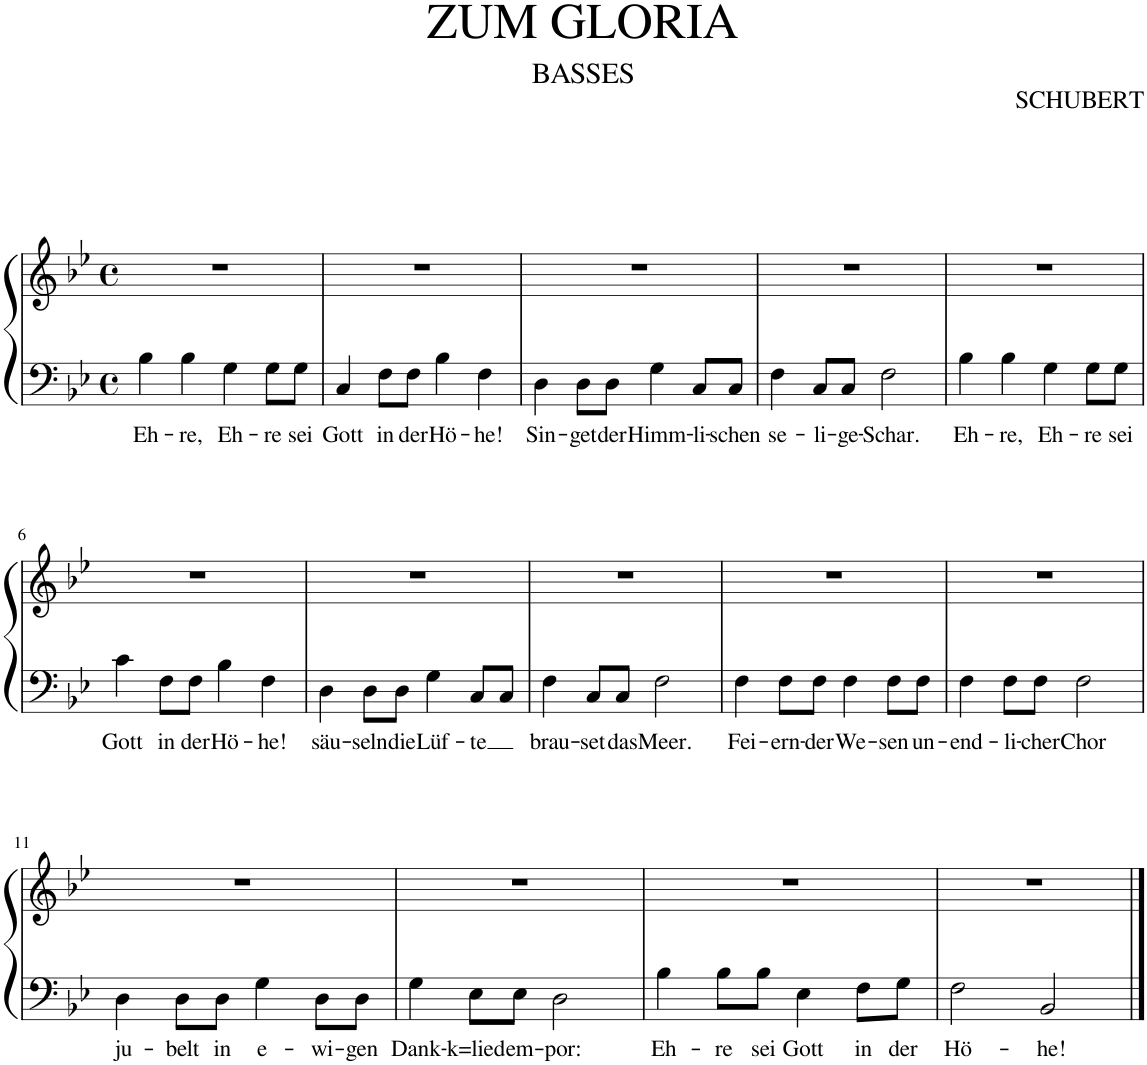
**kern	**text	**kern
*part1	*part1	*part1
*staff2	*staff2	*staff1
*I"Piano	*	*
*I'Pno.	*	*
*clefF4	*	*clefG2
*k[b-e-]	*	*k[b-e-]
*M4/4	*	*M4/4
*met(c)	*	*met(c)
=1	=1	=1
!	!LO:LY:b	!
4B-\	Eh-	1r
!	!LO:LY:b	!
4B-\	-re,	.
!	!LO:LY:b	!
4G\	Eh-	.
!	!LO:LY:b	!
8G\L	-re	.
!	!LO:LY:b	!
8G\J	sei	.
=2	=2	=2
!	!LO:LY:b	!
4C/	Gott	1r
!	!LO:LY:b	!
8F\L	in	.
!	!LO:LY:b	!
8F\J	der	.
!	!LO:LY:b	!
4B-\	Hö-	.
!	!LO:LY:b	!
4F\	-he!	.
=3	=3	=3
!	!LO:LY:b	!
4D\	Sin-	1r
!	!LO:LY:b	!
8D\L	-get	.
!	!LO:LY:b	!
8D\J	der	.
!	!LO:LY:b	!
4G\	Himm-	.
!	!LO:LY:b	!
8C/L	-li-	.
!	!LO:LY:b	!
8C/J	-schen	.
=4	=4	=4
!	!LO:LY:b	!
4F\	se-	1r
!	!LO:LY:b	!
8C/L	-li-	.
!	!LO:LY:b	!
8C/J	-ge-	.
!	!LO:LY:b	!
2F\	-Schar.	.
=5	=5	=5
!	!LO:LY:b	!
4B-\	Eh-	1r
!	!LO:LY:b	!
4B-\	-re,	.
!	!LO:LY:b	!
4G\	Eh-	.
!	!LO:LY:b	!
8G\L	-re	.
!	!LO:LY:b	!
8G\J	sei	.
!!LO:LB:g=z
=6	=6	=6
!	!LO:LY:b	!
4c\	Gott	1r
!	!LO:LY:b	!
8F\L	in	.
!	!LO:LY:b	!
8F\J	der	.
!	!LO:LY:b	!
4B-\	Hö-	.
!	!LO:LY:b	!
4F\	-he!	.
=7	=7	=7
!	!LO:LY:b	!
4D\	säu-	1r
!	!LO:LY:b	!
8D\L	-seln	.
!	!LO:LY:b	!
8D\J	die	.
!	!LO:LY:b	!
4G\	Lüf-	.
!	!LO:LY:b	!
8C/L	-te	.
8C/J	.	.
=8	=8	=8
!	!LO:LY:b	!
4F\	brau-	1r
!	!LO:LY:b	!
8C/L	-set	.
!	!LO:LY:b	!
8C/J	das	.
!	!LO:LY:b	!
2F\	Meer.	.
=9	=9	=9
!	!LO:LY:b	!
4F\	Fei-	1r
!	!LO:LY:b	!
8F\L	-ern-	.
!	!LO:LY:b	!
8F\J	-der	.
!	!LO:LY:b	!
4F\	We-	.
!	!LO:LY:b	!
8F\L	-sen	.
!	!LO:LY:b	!
8F\J	un-	.
=10	=10	=10
!	!LO:LY:b	!
4F\	-end-	1r
!	!LO:LY:b	!
8F\L	-li-	.
!	!LO:LY:b	!
8F\J	-cher	.
!	!LO:LY:b	!
2F\	Chor	.
!!LO:LB:g=z
=11	=11	=11
!	!LO:LY:b	!
4D\	ju-	1r
!	!LO:LY:b	!
8D\L	-belt	.
!	!LO:LY:b	!
8D\J	in	.
!	!LO:LY:b	!
4G\	e-	.
!	!LO:LY:b	!
8D\L	-wi-	.
!	!LO:LY:b	!
8D\J	-gen	.
=12	=12	=12
!	!LO:LY:b	!
4G\	Dank-	1r
!	!LO:LY:b	!
8E-\L	-k=lied	.
!	!LO:LY:b	!
8E-\J	em-	.
!	!LO:LY:b	!
2D\	-por:	.
=13	=13	=13
!	!LO:LY:b	!
4B-\	Eh-	1r
!	!LO:LY:b	!
8B-\L	-re	.
!	!LO:LY:b	!
8B-\J	sei	.
!	!LO:LY:b	!
4E-\	Gott	.
!	!LO:LY:b	!
8F\L	in	.
!	!LO:LY:b	!
8G\J	der	.
=14	=14	=14
!	!LO:LY:b	!
2F\	Hö-	1r
!	!LO:LY:b	!
2BB-/	-he!	.
==	==	==
*-	*-	*-
